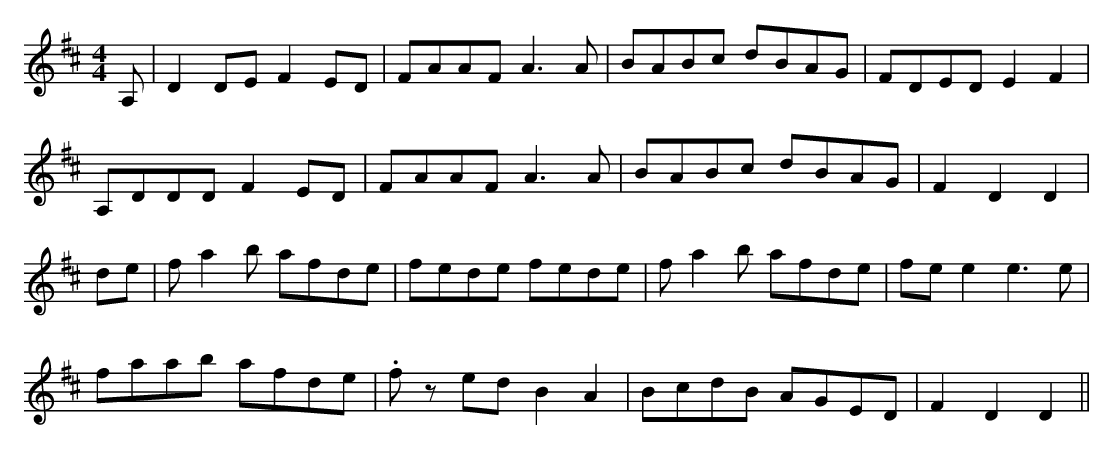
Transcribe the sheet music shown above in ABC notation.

X:1
M:4/4
K:D
A,|D2 DE F2 ED|FAAF A3A|BABc dBAG|FDED E2F2|
A,DDD F2ED|FAAF A3A|BABc dBAG|F2D2D2|
de|f a2 b afde|fede fede|f a2 b afde|fe e2 e3 e|
faab afde|.f z ed B2 A2|BcdB AGED|F2 D2 D2||
